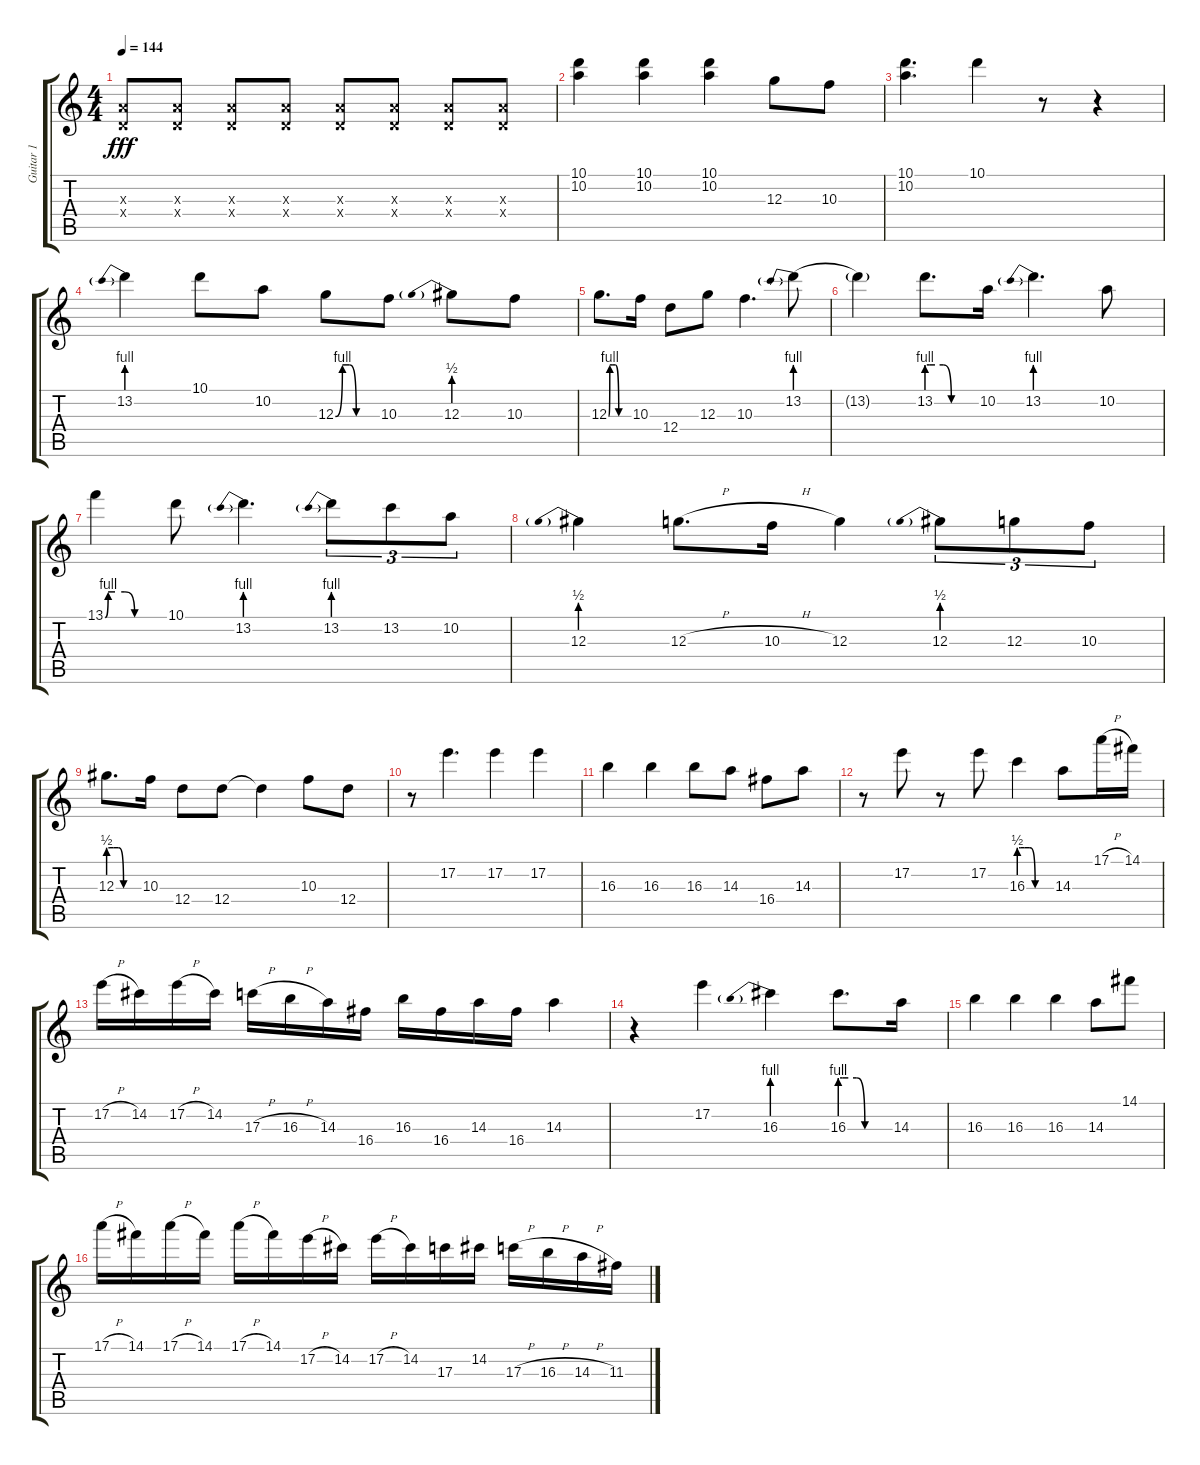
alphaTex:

\track ("Guitar 1" "Guitar 1") {instrument distortionguitar}
\staff {score tabs}
\tuning (E4 B3 G3 D3 A2 D2) {hide}
\ts (4 4)
\tempo 144
\clef g2
\ks c
(2.3{x} 0.4{x}).8{dy fff} (2.3{x} 0.4{x}).8 (2.3{x} 0.4{x}).8 (2.3{x} 0.4{x}).8 (2.3{x} 0.4{x}).8 (2.3{x} 0.4{x}).8 (2.3{x} 0.4{x}).8 (2.3{x} 0.4{x}).8 |
(10.1 10.2).4 (10.1 10.2).4 (10.1 10.2).4 12.3.8 10.3.8 |
(10.1 10.2).4{d} 10.1.4 r.8 r.4 |
13.2{be (prebend 0 4 60 4)}.4 10.1.8 10.2.8 12.3{be (custom 0 0 10 4 20 4 30 0 60 0)}.8 10.3.8 12.3{be (prebend 0 2 60 2)}.8 10.3.8 |
12.3{be (custom 0 0 3 4 10 4 20 4 30 0 60 0)}.8{d} 10.3.16 12.4.8 12.3.8 10.3.4{d} 13.2{be (prebend 0 4 60 4)}.8 |
13.2{t}.4 13.2{be (custom 0 4 3 4 10 4 20 4 30 0 60 0)}.8{d} 10.2.16 13.2{be (prebend 0 4 60 4)}.4{d} 10.2.8 |
13.1{be (custom 0 0 3 4 10 4 20 4 30 0 60 0)}.4 10.1.8 13.2{be (prebend 0 4 60 4)}.4{d} 13.2{be (prebend 0 4 60 4)}.8{tu (3 2)} 13.2.8{tu (3 2)} 10.2.8{tu (3 2)} |
12.3{be (prebend 0 2 60 2)}.4 12.3{h}.8{d} 10.3{h}.16 12.3.4 12.3{be (prebend 0 2 60 2)}.8{tu (3 2)} 12.3.8{tu (3 2)} 10.3.8{tu (3 2)} |
12.3{be (custom 0 2 3 2 10 2 20 2 30 0 60 0)}.8{d} 10.3.16 12.4.8 12.4.8 12.4{t}.4 10.3.8 12.4.8 |
r.8 17.2.4{d} 17.2.4 17.2.4 |
16.3.4 16.3.4 16.3.8 14.3.8 16.4.8 14.3.8 |
r.8 17.2.8 r.8 17.2.8 16.3{be (custom 0 2 3 2 10 2 20 2 30 0 60 0)}.4 14.3.8 17.1{h}.16 14.1.16 |
17.2{h}.16 14.2.16 17.2{h}.16 14.2.16 17.3{h}.16 16.3{h}.16 14.3.16 16.4.16 16.3.16 16.4.16 14.3.16 16.4.16 14.3.4 |
r.4 17.2.4 16.3{be (prebend 0 4 60 4)}.4 16.3{be (custom 0 4 3 4 10 4 20 4 30 0 60 0)}.8{d} 14.3.16 |
16.3.4 16.3.4 16.3.4 14.3.8 14.1.8 |
17.1{h}.16 14.1.16 17.1{h}.16 14.1.16 17.1{h}.16 14.1.16 17.2{h}.16 14.2.16 17.2{h}.16 14.2.16 17.3.16 14.2.16 17.3{h}.16 16.3{h}.16 14.3{h}.16 11.3.16
